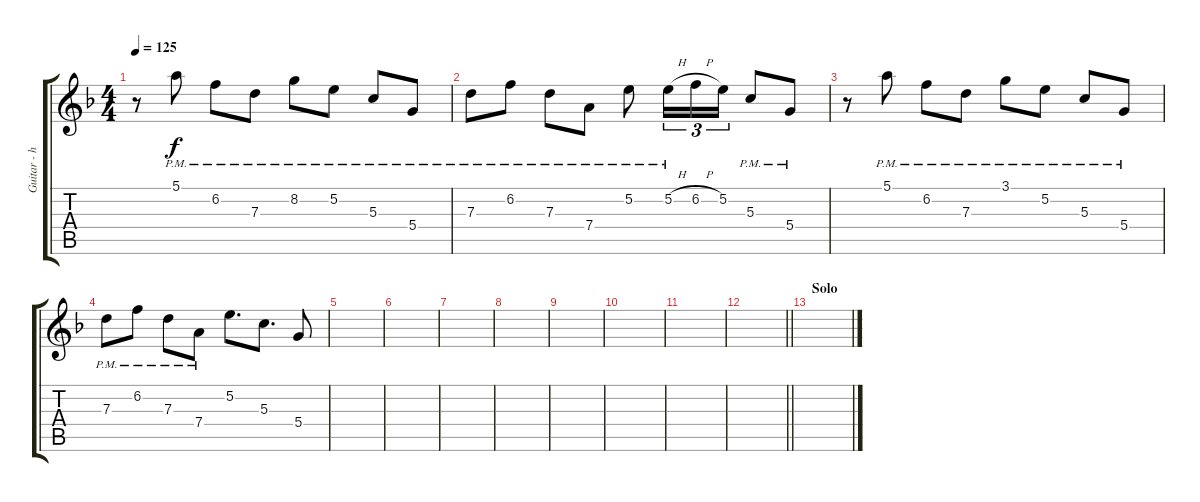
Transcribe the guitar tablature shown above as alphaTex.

\track ("Guitar - harmony" "Guitar - h") {instrument overdrivenguitar}
\staff {score tabs}
\tuning (E4 B3 G3 D3 A2 E2) {hide}
\ts (4 4)
\tempo 125
\clef g2
\ks f
r.8{dy f} 5.1{pm}.8 6.2{pm}.8 7.3{pm}.8 8.2{pm}.8 5.2{pm}.8 5.3{pm}.8 5.4{pm}.8 |
7.3{pm}.8 6.2{pm}.8 7.3{pm}.8 7.4{pm}.8 5.2{pm}.8 5.2{h pm}.16{tu (3 2)} 6.2{h}.16{tu (3 2)} 5.2.16{tu (3 2)} 5.3{pm}.8 5.4{pm}.8 |
r.8 5.1{pm}.8 6.2{pm}.8 7.3{pm}.8 3.1{pm}.8 5.2{pm}.8 5.3{pm}.8 5.4{pm}.8 |
7.3{pm}.8 6.2{pm}.8 7.3{pm}.8 7.4{pm}.8 5.2.8{d} 5.3.8{d} 5.4.8 |
|
|
|
|
|
|
|
\barLineRight lightlight
|
\section ("" "Solo")
